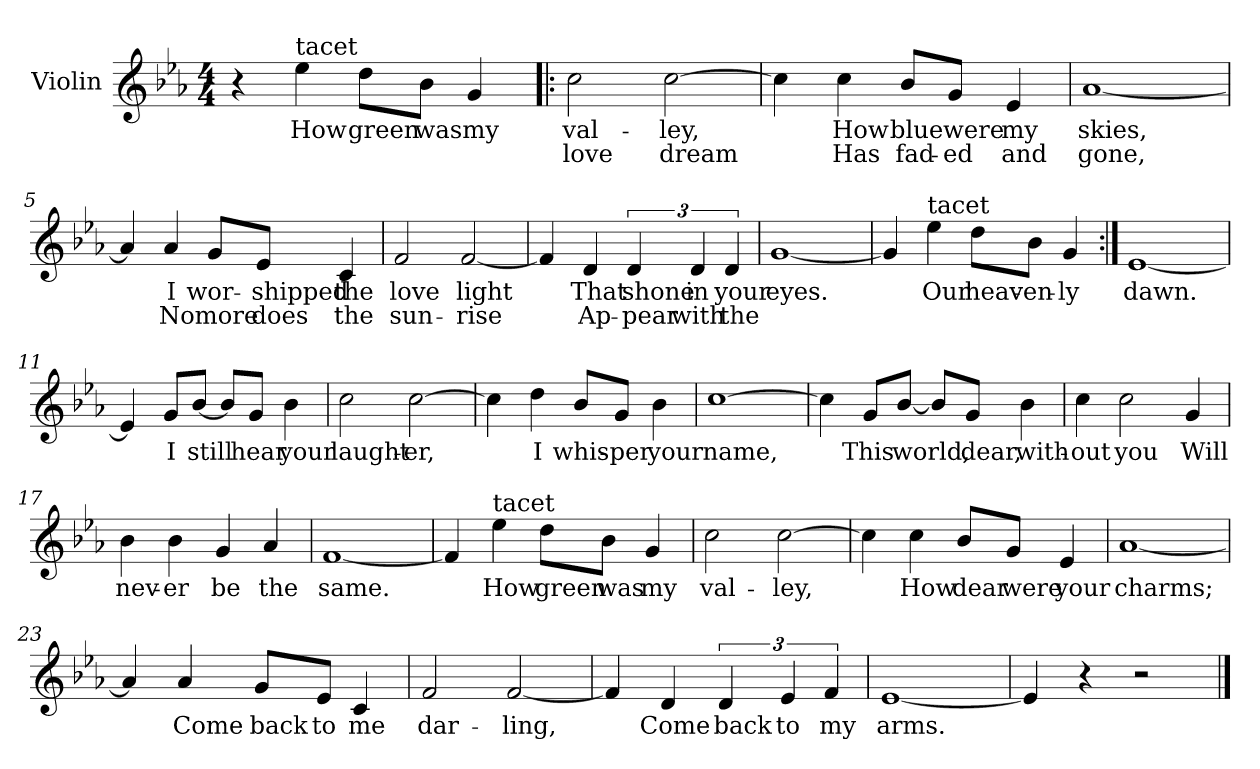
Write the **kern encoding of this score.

**kern	**text	**text
*part1	*part1	*part1
*staff1	*staff1	*staff1
*I"Violin	*	*
*I'Vln	*	*
*clefG2	*	*
*k[b-e-a-]	*	*
*E-:	*	*
*M4/4	*	*
=1	=1	=1
4r	.	.
!LO:TX:a:t=tacet	!	!
4ee-\	How	.
8dd\L	green	.
8b-\J	was	.
4g/	my	.
=2!|:	=2!|:	=2!|:
2cc\	val-	love
[2cc\	-ley,	dream
=3	=3	=3
4cc\]	.	.
4cc\	How	Has
8b-/L	blue	fad-
8g/J	were	-ed
4e-/	my	and
=4	=4	=4
[1a-	skies,	gone,
!!LO:LB:g=z
=5	=5	=5
4a-/]	.	.
4a-/	I	No
8g/L	wor-	more
8e-/J	-shipped	does
4c/	the	the
=6	=6	=6
2f/	love	sun-
[2f/	light	-rise
=7	=7	=7
4f/]	.	.
4d/	That	Ap-
6d/	shone	-pear
6d/	in	with
6d/	your	the
=8	=8	=8
[1g	eyes.	.
!!LO:LB:g=z
=9	=9	=9
4g/]	.	.
!LO:TX:a:t=tacet	!	!
4ee-\	Our	.
8dd\L	heav-	.
8b-\J	-en-	.
4g/	-ly	.
=10:|!	=10:|!	=10:|!
[1e-	dawn.	.
=11	=11	=11
4e-/]	.	.
8g/L	I	.
[8b-/J	still	.
8b-/L]	.	.
8g/J	hear	.
4b-\	your	.
=12	=12	=12
2cc\	laught-	.
[2cc\	-er,	.
!!LO:LB:g=z
=13	=13	=13
4cc\]	.	.
4dd\	I	.
8b-/L	whis-	.
8g/J	-per	.
4b-\	your	.
=14	=14	=14
[1cc	name,	.
=15	=15	=15
4cc\]	.	.
8g/L	This	.
[8b-/J	world,	.
8b-/L]	.	.
8g/J	dear,	.
4b-\	with-	.
=16	=16	=16
4cc\	-out	.
2cc\	you	.
4g/	Will	.
!!LO:LB:g=z
=17	=17	=17
4b-\	nev-	.
4b-\	-er	.
4g/	be	.
4a-/	the	.
=18	=18	=18
[1f	same.	.
=19	=19	=19
4f/]	.	.
!LO:TX:a:t=tacet	!	!
4ee-\	How	.
8dd\L	green	.
8b-\J	was	.
4g/	my	.
=20	=20	=20
2cc\	val-	.
[2cc\	-ley,	.
!!LO:LB:g=z
=21	=21	=21
4cc\]	.	.
4cc\	How	.
8b-/L	dear	.
8g/J	were	.
4e-/	your	.
=22	=22	=22
[1a-	charms;	.
=23	=23	=23
4a-/]	.	.
4a-/	Come	.
8g/L	back	.
8e-/J	to	.
4c/	me	.
=24	=24	=24
2f/	dar-	.
[2f/	-ling,	.
=25	=25	=25
4f/]	.	.
4d/	Come	.
6d/	back	.
6e-/	to	.
6f/	my	.
=26	=26	=26
[1e-	arms.-	.
=27	=27	=27
4e-/]	-	.
4r	.	.
2r	.	.
==	==	==
*-	*-	*-
